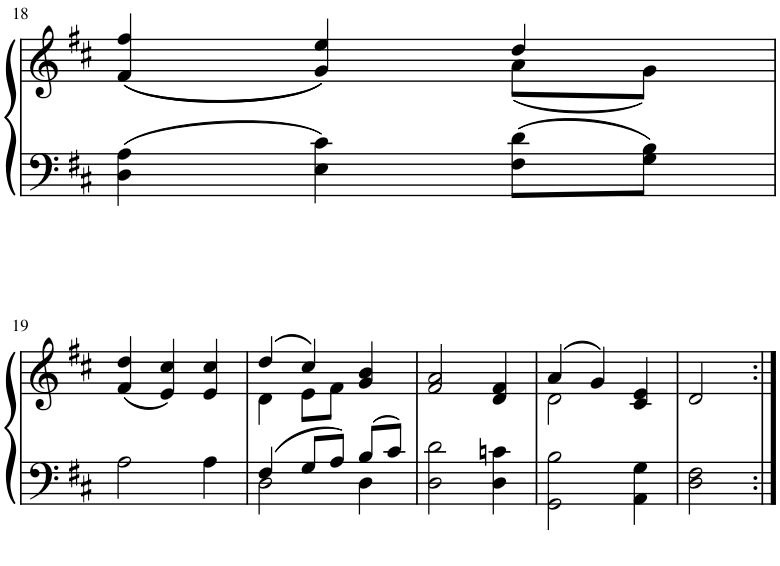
**kern	**kern
*part1	*part1
*staff2	*staff1
*I"Piano	*
*I'Pno.	*
!!LO:PB:g=z
*clefF4	*clefG2
*k[f#c#]	*k[f#c#]
*M3/4	*M3/4
=18	=18
*	*^
4D\ 4A\	((4f#/ 4ff#/	2ryy
4E\ 4c#\	4g/ 4ee/))	.
8F#\ 8d\L	4dd/	(8a\L
8G\ 8B\J	.	8g\J)
*	*v	*v
!!LO:LB:g=z
=19	=19
2A\	(4f#/ 4dd/
.	4e/ 4cc#/)
4A\	4e/ 4cc#/
=20	=20
*^	*^
4F#/	2D\	(4dd/	4d\
8G/L	.	4cc#/)	8e\L
8A/J	.	.	8f#\J
8B/L	4D\	4g/ 4b/	4ryy
8c#/J	.	.	.
*v	*v	*	*
*	*v	*v
=21	=21
2D\ 2d\	2f#/ 2a/
4D\ 4cn\	4d/ 4f#/
=22	=22
*	*^
2GG\ 2B\	(4a/	2d\
.	4g/)	.
4AA\ 4G\	4c#/ 4e/	4ryy
*	*v	*v
=23	=23
2D\ 2F#\	2d/
=:|!	=:|!
*-	*-
